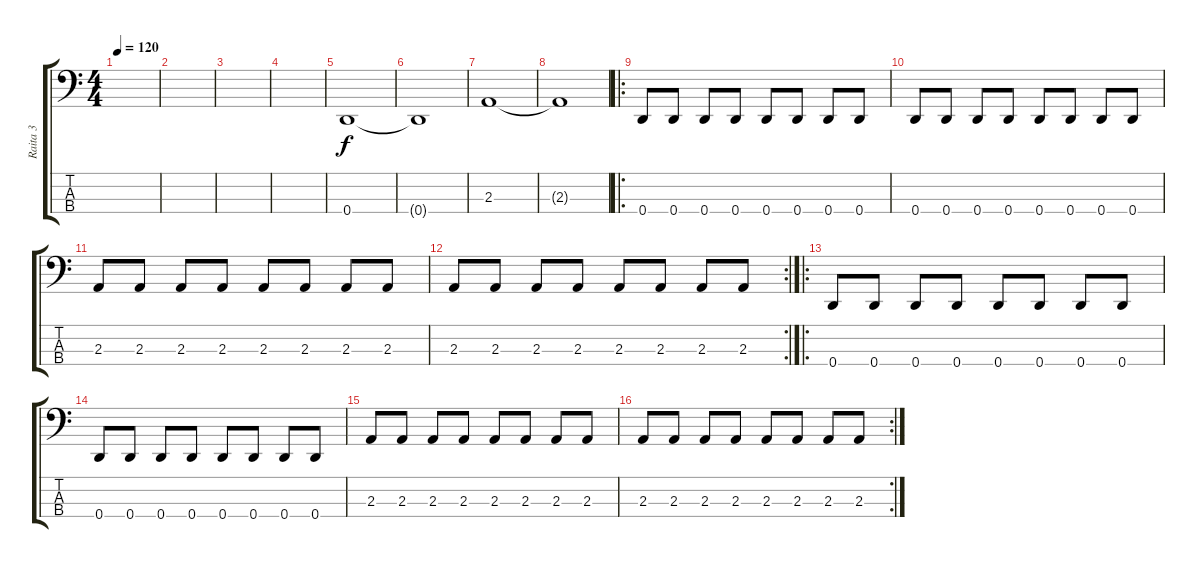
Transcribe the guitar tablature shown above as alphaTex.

\track ("Raita 3" "Raita 3") {instrument electricbassfinger}
\staff {score tabs}
\tuning (F2 C2 G1 D1) {hide}
\ts (4 4)
\tempo 120
\clef f4
\ks c
|
|
|
|
0.4.1 |
0.4{t}.1 |
2.3.1 |
2.3{t}.1 |
\ro
0.4.8 0.4.8 0.4.8 0.4.8 0.4.8 0.4.8 0.4.8 0.4.8 |
0.4.8 0.4.8 0.4.8 0.4.8 0.4.8 0.4.8 0.4.8 0.4.8 |
2.3.8 2.3.8 2.3.8 2.3.8 2.3.8 2.3.8 2.3.8 2.3.8 |
\rc 2
2.3.8 2.3.8 2.3.8 2.3.8 2.3.8 2.3.8 2.3.8 2.3.8 |
\ro
0.4.8 0.4.8 0.4.8 0.4.8 0.4.8 0.4.8 0.4.8 0.4.8 |
0.4.8 0.4.8 0.4.8 0.4.8 0.4.8 0.4.8 0.4.8 0.4.8 |
2.3.8 2.3.8 2.3.8 2.3.8 2.3.8 2.3.8 2.3.8 2.3.8 |
\rc 2
2.3.8 2.3.8 2.3.8 2.3.8 2.3.8 2.3.8 2.3.8 2.3.8
